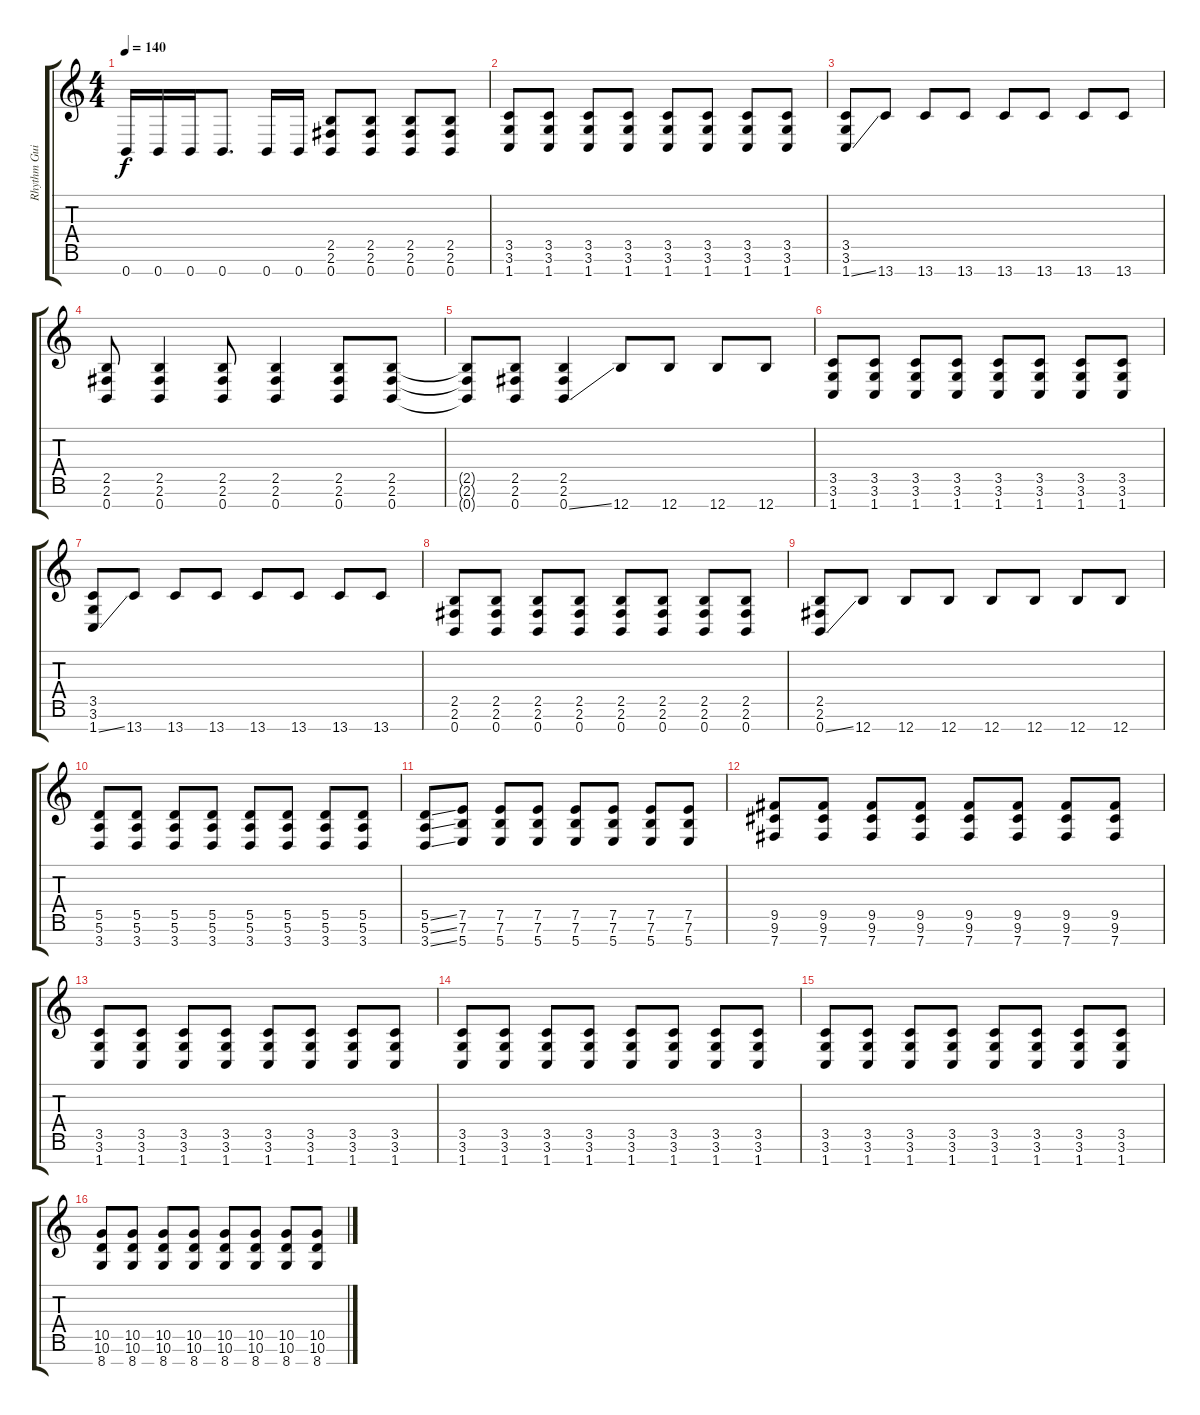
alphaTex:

\track ("Rhythm Guitar 2" "Rhythm Gui") {instrument overdrivenguitar}
\staff {score tabs}
\tuning (E4 B3 G3 D3 A2 E2 B1) {hide}
\ts (4 4)
\tempo 140
\clef g2
\ks c
0.7.16{dy f} 0.7.16 0.7.16 0.7.8{d} 0.7.16 0.7.16 (2.5 2.6 0.7).8 (2.5 2.6 0.7).8 (2.5 2.6 0.7).8 (2.5 2.6 0.7).8 |
(3.5 3.6 1.7).8 (3.5 3.6 1.7).8 (3.5 3.6 1.7).8 (3.5 3.6 1.7).8 (3.5 3.6 1.7).8 (3.5 3.6 1.7).8 (3.5 3.6 1.7).8 (3.5 3.6 1.7).8 |
(3.5 3.6 1.7{ss}).8 13.7.8 13.7.8 13.7.8 13.7.8 13.7.8 13.7.8 13.7.8 |
(2.5 2.6 0.7).8 (2.5 2.6 0.7).4 (2.5 2.6 0.7).8 (2.5 2.6 0.7).4 (2.5 2.6 0.7).8 (2.5 2.6 0.7).8 |
(2.5{t} 2.6{t} 0.7{t}).8 (2.5 2.6 0.7).8 (2.5 2.6 0.7{ss}).4 12.7.8 12.7.8 12.7.8 12.7.8 |
(3.5 3.6 1.7).8 (3.5 3.6 1.7).8 (3.5 3.6 1.7).8 (3.5 3.6 1.7).8 (3.5 3.6 1.7).8 (3.5 3.6 1.7).8 (3.5 3.6 1.7).8 (3.5 3.6 1.7).8 |
(3.5 3.6 1.7{ss}).8 13.7.8 13.7.8 13.7.8 13.7.8 13.7.8 13.7.8 13.7.8 |
(2.5 2.6 0.7).8 (2.5 2.6 0.7).8 (2.5 2.6 0.7).8 (2.5 2.6 0.7).8 (2.5 2.6 0.7).8 (2.5 2.6 0.7).8 (2.5 2.6 0.7).8 (2.5 2.6 0.7).8 |
(2.5 2.6 0.7{ss}).8 12.7.8 12.7.8 12.7.8 12.7.8 12.7.8 12.7.8 12.7.8 |
(5.5 5.6 3.7).8 (5.5 5.6 3.7).8 (5.5 5.6 3.7).8 (5.5 5.6 3.7).8 (5.5 5.6 3.7).8 (5.5 5.6 3.7).8 (5.5 5.6 3.7).8 (5.5 5.6 3.7).8 |
(5.5{ss} 5.6{ss} 3.7{ss}).8 (7.5 7.6 5.7).8 (7.5 7.6 5.7).8 (7.5 7.6 5.7).8 (7.5 7.6 5.7).8 (7.5 7.6 5.7).8 (7.5 7.6 5.7).8 (7.5 7.6 5.7).8 |
(9.5 9.6 7.7).8 (9.5 9.6 7.7).8 (9.5 9.6 7.7).8 (9.5 9.6 7.7).8 (9.5 9.6 7.7).8 (9.5 9.6 7.7).8 (9.5 9.6 7.7).8 (9.5 9.6 7.7).8 |
(3.5 3.6 1.7).8 (3.5 3.6 1.7).8 (3.5 3.6 1.7).8 (3.5 3.6 1.7).8 (3.5 3.6 1.7).8 (3.5 3.6 1.7).8 (3.5 3.6 1.7).8 (3.5 3.6 1.7).8 |
(3.5 3.6 1.7).8 (3.5 3.6 1.7).8 (3.5 3.6 1.7).8 (3.5 3.6 1.7).8 (3.5 3.6 1.7).8 (3.5 3.6 1.7).8 (3.5 3.6 1.7).8 (3.5 3.6 1.7).8 |
(3.5 3.6 1.7).8 (3.5 3.6 1.7).8 (3.5 3.6 1.7).8 (3.5 3.6 1.7).8 (3.5 3.6 1.7).8 (3.5 3.6 1.7).8 (3.5 3.6 1.7).8 (3.5 3.6 1.7).8 |
(10.5 10.6 8.7).8 (10.5 10.6 8.7).8 (10.5 10.6 8.7).8 (10.5 10.6 8.7).8 (10.5 10.6 8.7).8 (10.5 10.6 8.7).8 (10.5 10.6 8.7).8 (10.5 10.6 8.7).8
